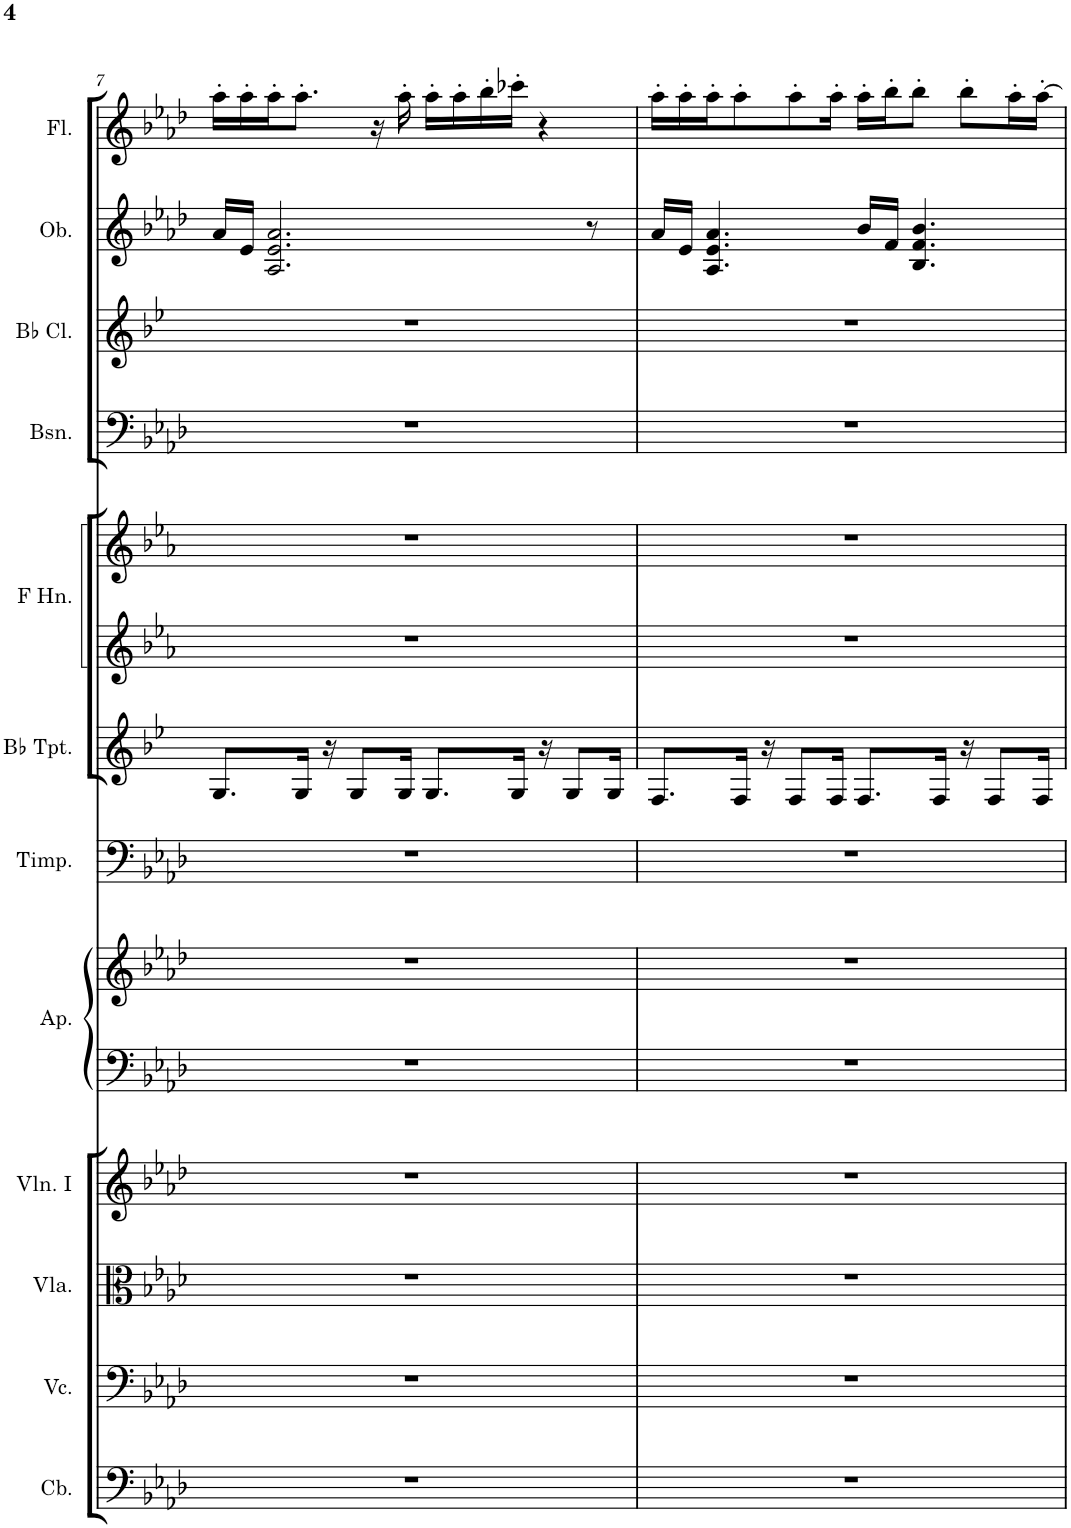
**kern	**kern	**kern	**kern	**kern	**kern	**kern	**kern	**kern	**kern	**kern	**kern	**kern	**kern
*part12	*part11	*part10	*part9	*part8	*part8	*part7	*part6	*part5	*part5	*part4	*part3	*part2	*part1
*staff14	*staff13	*staff12	*staff11	*staff10	*staff9	*staff8	*staff7	*staff6	*staff5	*staff4	*staff3	*staff2	*staff1
*I"Contrabasses	*I"Violoncellos	*I"Violas	*I"Violins I	*I"Арфа	*	*I"Timpani	*I"Trumpets in Bb	*I"Horns in F	*	*I"Bassoons	*I"Clarinets in Bb	*I"Oboes	*I"Flutes
*I'Cb.	*I'Vc.	*I'Vla.	*I'Vln. I	*	*	*I'Timp.	*	*	*	*I'Bsn.	*	*I'Ob.	*I'Fl.
!!LO:PB:g=z
*clefF4	*clefF4	*clefC3	*clefG2	*clefF4	*clefG2	*clefF4	*clefG2	*clefG2	*clefG2	*clefF4	*clefG2	*clefG2	*clefG2
*Trd7c12	*	*	*	*	*	*	*Trd1c2	*Trd4c7	*Trd4c7	*	*Trd1c2	*	*
*k[b-e-a-d-]	*k[b-e-a-d-]	*k[b-e-a-d-]	*k[b-e-a-d-]	*k[b-e-a-d-]	*k[b-e-a-d-]	*k[b-e-a-d-]	*k[b-e-]	*k[b-e-a-]	*k[b-e-a-]	*k[b-e-a-d-]	*k[b-e-]	*k[b-e-a-d-]	*k[b-e-a-d-]
*M4/4	*M4/4	*M4/4	*M4/4	*M4/4	*M4/4	*M4/4	*M4/4	*M4/4	*M4/4	*M4/4	*M4/4	*M4/4	*M4/4
=7	=7	=7	=7	=7	=7	=7	=7	=7	=7	=7	=7	=7	=7
1r	1r	1r	1r	1r	1r	1r	8.G/L	1r	1r	1r	1r	16a-/LL	16aa-'\LL
.	.	.	.	.	.	.	.	.	.	.	.	16e-/JJ	16aa-'\
.	.	.	.	.	.	.	.	.	.	.	.	2.A-/ 2.e-/ 2.a-/	16aa-'\J
.	.	.	.	.	.	.	16G/Jk	.	.	.	.	.	8.aa-'\J
.	.	.	.	.	.	.	16r	.	.	.	.	.	.
.	.	.	.	.	.	.	8G/L	.	.	.	.	.	.
.	.	.	.	.	.	.	.	.	.	.	.	.	16r
.	.	.	.	.	.	.	16G/Jk	.	.	.	.	.	16aa-'\
.	.	.	.	.	.	.	8.G/L	.	.	.	.	.	16aa-'\LL
.	.	.	.	.	.	.	.	.	.	.	.	.	16aa-'\
.	.	.	.	.	.	.	.	.	.	.	.	.	16bb-'\
.	.	.	.	.	.	.	16G/Jk	.	.	.	.	.	16ccc-X'\JJ
.	.	.	.	.	.	.	16r	.	.	.	.	.	4r
.	.	.	.	.	.	.	8G/L	.	.	.	.	.	.
.	.	.	.	.	.	.	.	.	.	.	.	8r	.
.	.	.	.	.	.	.	16G/Jk	.	.	.	.	.	.
=8	=8	=8	=8	=8	=8	=8	=8	=8	=8	=8	=8	=8	=8
1r	1r	1r	1r	1r	1r	1r	8.F/L	1r	1r	1r	1r	16a-/LL	16aa-'\LL
.	.	.	.	.	.	.	.	.	.	.	.	16e-/JJ	16aa-'\
.	.	.	.	.	.	.	.	.	.	.	.	4.A-/ 4.e-/ 4.a-/	16aa-'\J
.	.	.	.	.	.	.	16F/Jk	.	.	.	.	.	8aa-'\
.	.	.	.	.	.	.	16r	.	.	.	.	.	.
.	.	.	.	.	.	.	8F/L	.	.	.	.	.	8aa-'\
.	.	.	.	.	.	.	16F/Jk	.	.	.	.	.	16aa-'\Jk
.	.	.	.	.	.	.	8.F/L	.	.	.	.	16b-/LL	16aa-'\LL
.	.	.	.	.	.	.	.	.	.	.	.	16f/JJ	16bb-'\J
.	.	.	.	.	.	.	.	.	.	.	.	4.B-/ 4.f/ 4.b-/	8bb-'\J
.	.	.	.	.	.	.	16F/Jk	.	.	.	.	.	.
.	.	.	.	.	.	.	16r	.	.	.	.	.	8bb-'\L
.	.	.	.	.	.	.	8F/L	.	.	.	.	.	.
.	.	.	.	.	.	.	.	.	.	.	.	.	16aa-'\L
.	.	.	.	.	.	.	16F/Jk	.	.	.	.	.	[16aa-'\JJ
=	=	=	=	=	=	=	=	=	=	=	=	=	=
*-	*-	*-	*-	*-	*-	*-	*-	*-	*-	*-	*-	*-	*-
